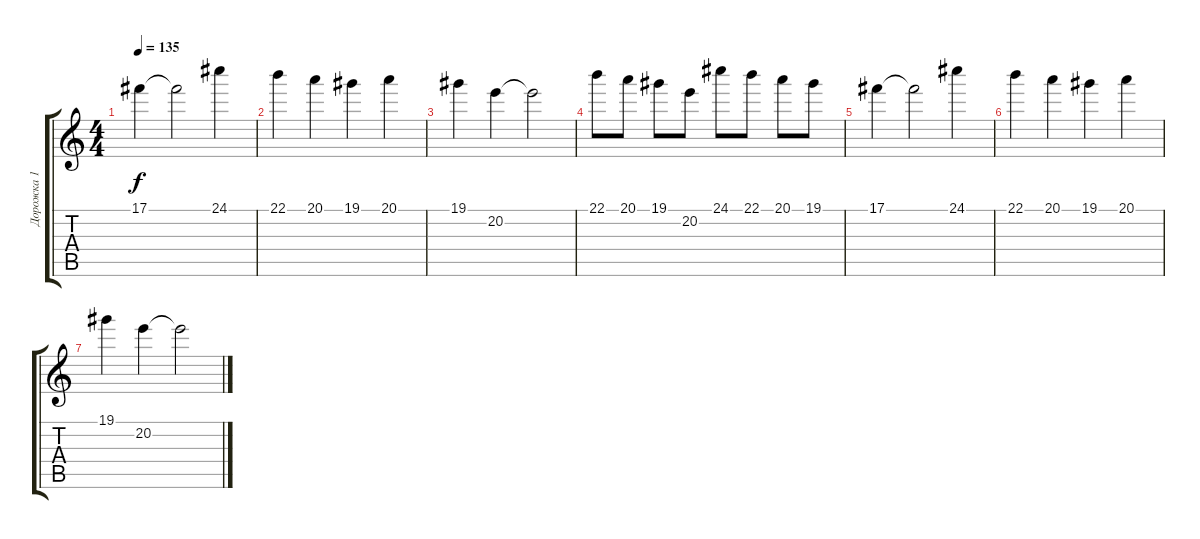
\track ("Дорожка 1" "Дорожка 1") {instrument acousticguitarsteel}
\staff {score tabs}
\tuning (Db4 Ab3 E3 B2 Gb2 Db2) {hide}
\ts (4 4)
\tempo 135
\clef g2
\ks c
17.1.4{dy f instrument acousticgrandpiano} 17.1{t}.2 24.1.4 |
22.1.4 20.1.4 19.1.4 20.1.4 |
19.1.4 20.2.4 20.2{t}.2 |
22.1.8 20.1.8 19.1.8 20.2.8 24.1.8 22.1.8 20.1.8 19.1.8 |
17.1.4{instrument acousticgrandpiano} 17.1{t}.2 24.1.4 |
22.1.4 20.1.4 19.1.4 20.1.4 |
19.1.4 20.2.4 20.2{t}.2
